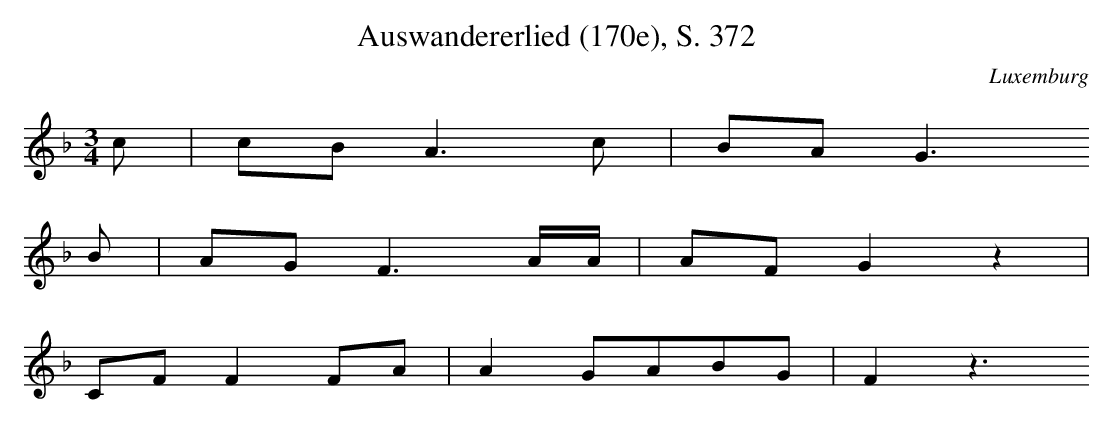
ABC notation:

X:1
T: Auswandererlied (170e), S. 372
O: Luxemburg
M: 3/4
L: 1/16
K: F
c2 | c2B2A6c2 | B2A2G6
B2 | A2G2F6AA | A2F2G4z4 |
C2F2F4F2A2 | A4G2A2B2G2 | F4z6
